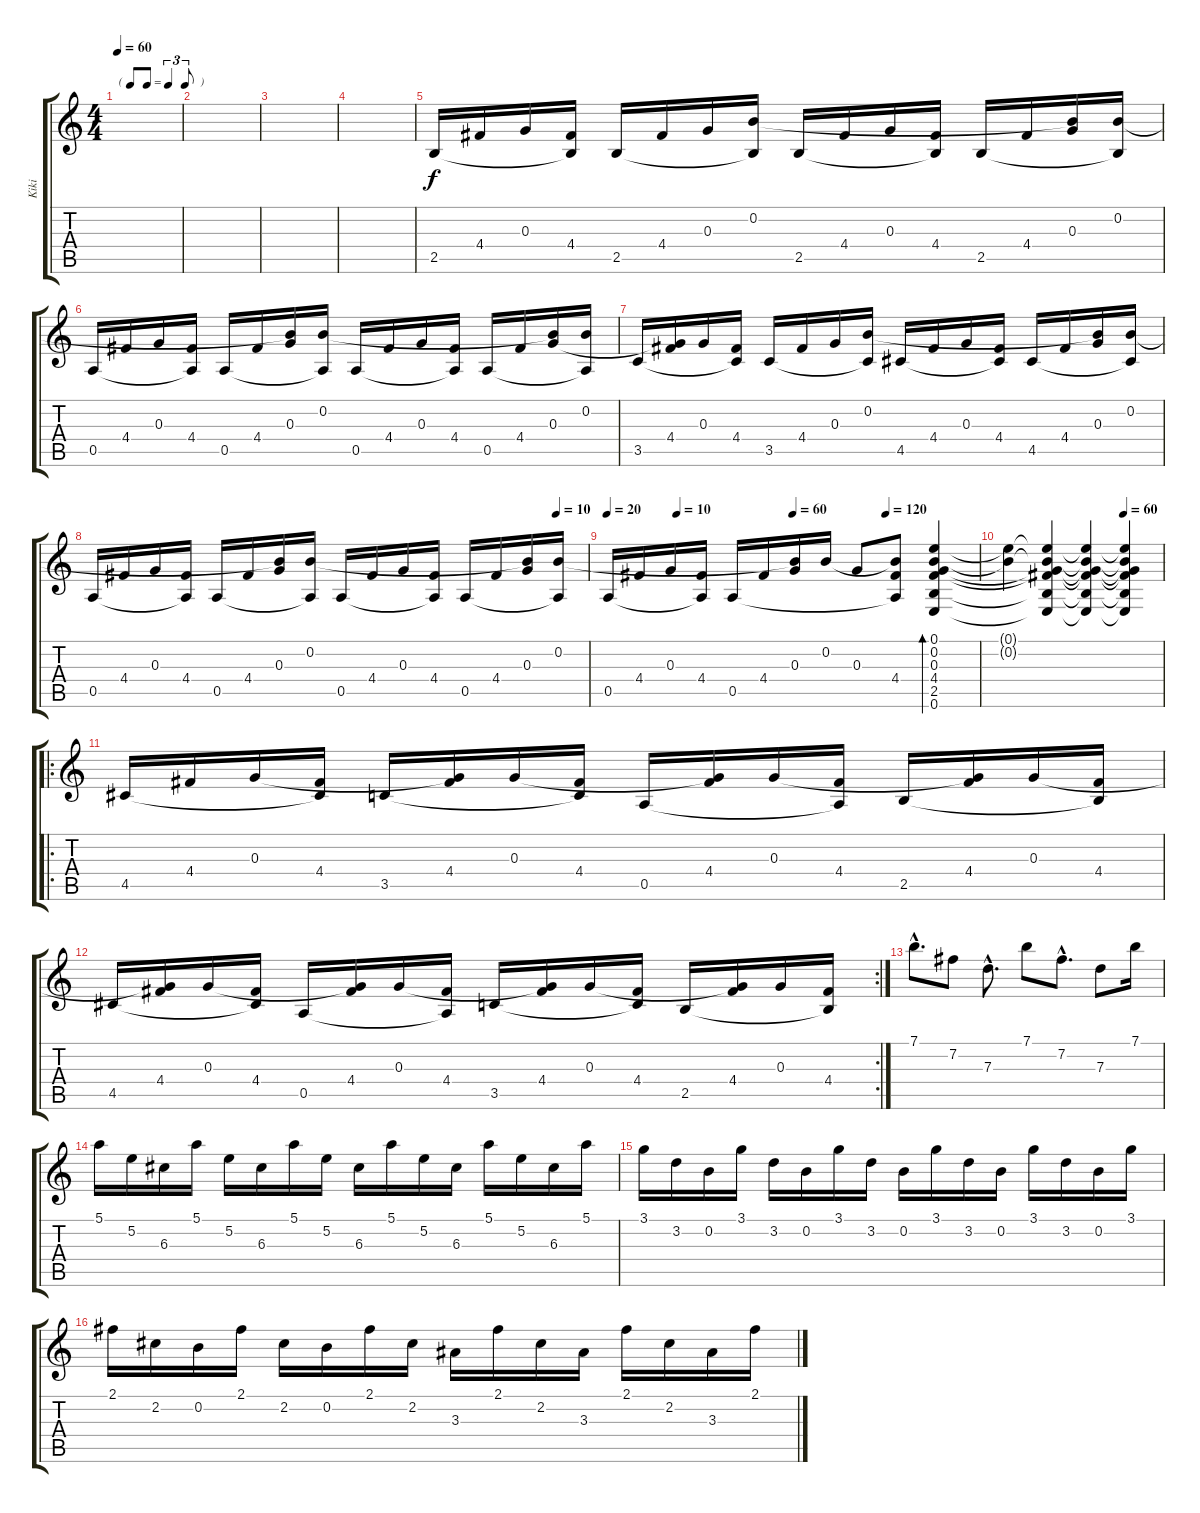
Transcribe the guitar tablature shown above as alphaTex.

\track ("Kiki" "Kiki") {instrument acousticguitarnylon}
\staff {score tabs}
\tuning (E4 B3 G3 D3 A2 E2) {hide}
\ts (4 4)
\tf triplet8th
\tempo 60
\clef g2
\ks c
|
|
|
|
2.5.16 4.4.16 0.3.16 (4.4 2.5{t}).16 2.5.16 4.4.16 0.3.16 (0.2 2.5{t}).16 2.5.16 4.4.16 0.3.16 (4.4 2.5{t}).16 2.5.16 4.4.16 (0.2{t} 0.3).16 (0.2 2.5{t}).16 |
0.5.16 4.4.16 0.3.16 (4.4 0.5{t}).16 0.5.16 4.4.16 (0.2{t} 0.3).16 (0.2 0.5{t}).16 0.5.16 4.4.16 0.3.16 (4.4 0.5{t}).16 0.5.16 4.4.16 (0.2{t} 0.3).16 (0.2 0.5{t}).16 |
3.5.16 (0.3{t} 4.4).16 0.3.16 (4.4 3.5{t}).16 3.5.16 4.4.16 0.3.16 (0.2 3.5{t}).16 4.5.16 4.4.16 0.3.16 (4.4 4.5{t}).16 4.5.16 4.4.16 (0.2{t} 0.3).16 (0.2 4.5{t}).16 |
\tempo (10 0.9375)
0.5.16 4.4.16 0.3.16 (4.4 0.5{t}).16 0.5.16 4.4.16 (0.2{t} 0.3).16 (0.2 0.5{t}).16 0.5.16 4.4.16 0.3.16 (4.4 0.5{t}).16 0.5.16 4.4.16 (0.2{t} 0.3).16 (0.2 0.5{t}).16 |
\tempo 20
\tempo (10 0.1875)
\tempo (60 0.5)
\tempo (120 0.75)
0.5.16 4.4.16 0.3.16 (4.4 0.5{t}).16 0.5.16 4.4.16 (0.2{t} 0.3).16 0.2.16 0.3.8 (0.2{t} 4.4 0.5{t}).8 (0.1 0.2 0.3 4.4 2.5 0.6).4{bd 480} |
\tempo (60 0.75)
(0.1{t} 0.2{t}).4 (0.1{t} 0.2{t} 0.3{t} 4.4{t} 2.5{t} 0.6{t}).4 (0.1{t} 0.2{t} 0.3{t} 4.4{t} 2.5{t} 0.6{t}).4 (0.1{t} 0.2{t} 0.3{t} 4.4{t} 2.5{t} 0.6{t}).4 |
\ro
4.5.16 4.4.16 0.3.16 (4.4 4.5{t}).16 3.5.16 (0.3{t} 4.4).16 0.3.16 (4.4 3.5{t}).16 0.5.16 (0.3{t} 4.4).16 0.3.16 (4.4 0.5{t}).16 2.5.16 (0.3{t} 4.4).16 0.3.16 (4.4 2.5{t}).16 |
\rc 2
4.5.16 (0.3{t} 4.4).16 0.3.16 (4.4 4.5{t}).16 0.5.16 (0.3{t} 4.4).16 0.3.16 (4.4 0.5{t}).16 3.5.16 (0.3{t} 4.4).16 0.3.16 (4.4 3.5{t}).16 2.5.16 (0.3{t} 4.4).16 0.3.16 (4.4 2.5{t}).16 |
7.1{hac}.8{d} 7.2.8 7.3{hac}.8{d} 7.1.8 7.2{hac}.8{d} 7.3.8 7.1.16 |
5.1.16 5.2.16 6.3.16 5.1.16 5.2.16 6.3.16 5.1.16 5.2.16 6.3.16 5.1.16 5.2.16 6.3.16 5.1.16 5.2.16 6.3.16 5.1.16 |
3.1.16 3.2.16 0.2.16 3.1.16 3.2.16 0.2.16 3.1.16 3.2.16 0.2.16 3.1.16 3.2.16 0.2.16 3.1.16 3.2.16 0.2.16 3.1.16 |
2.1.16 2.2.16 0.2.16 2.1.16 2.2.16 0.2.16 2.1.16 2.2.16 3.3.16 2.1.16 2.2.16 3.3.16 2.1.16 2.2.16 3.3.16 2.1.16
